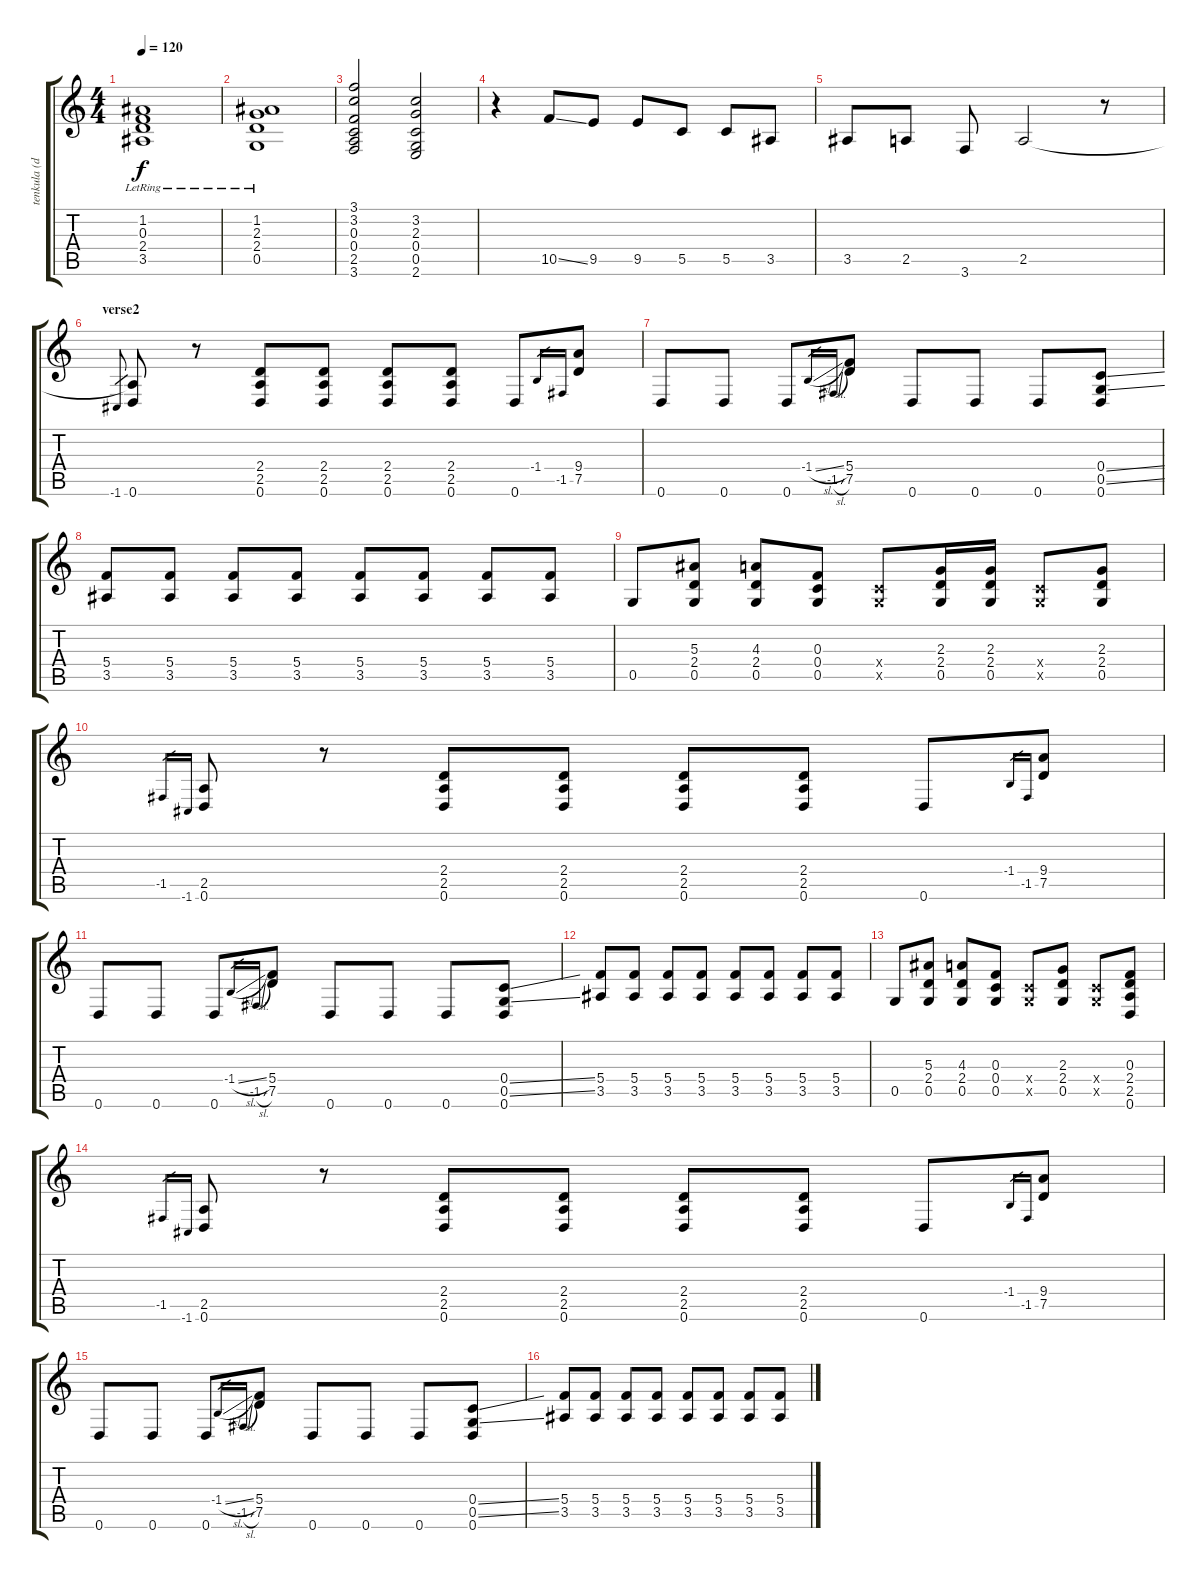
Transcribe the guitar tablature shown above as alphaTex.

\track ("tenkula (distortion)" "tenkula (d") {instrument distortionguitar}
\staff {score tabs}
\tuning (D4 A3 F3 C3 G2 D2) {hide}
\ts (4 4)
\tempo 120
\clef g2
\ks c
(1.2 0.3{lr} 2.4{lr} 3.5{lr}).1{dy f} |
(1.2 2.3{lr} 2.4{lr} 0.5{lr}).1 |
(3.1 3.2 0.3 0.4 2.5 3.6).2 (3.2 2.3 0.4 0.5 2.6).2 |
r.4 10.5{ss}.8 9.5.8 9.5.8 5.5.8 5.5.8 3.5.8 |
3.5.8 2.5.8 3.6.8 2.5.2 r.8 |
\section ("" "verse2")
-1.6.8{gr} (2.5{t} 0.6).8 r.8 (2.4 2.5 0.6).8 (2.4 2.5 0.6).8 (2.4 2.5 0.6).8 (2.4 2.5 0.6).8 0.6.8 -1.4.16{gr} -1.5.16{gr} (9.4 7.5).8 |
0.6.8 0.6.8 0.6.8 -1.4{sl}.16{gr} -1.5{sl}.16{gr} (5.4 7.5).8 0.6.8 0.6.8 0.6.8 (0.4{ss} 0.5{ss} 0.6).8 |
(5.4 3.5).8 (5.4 3.5).8 (5.4 3.5).8 (5.4 3.5).8 (5.4 3.5).8 (5.4 3.5).8 (5.4 3.5).8 (5.4 3.5).8 |
0.5.8 (5.3 2.4 0.5).8 (4.3 2.4 0.5).8 (0.3 0.4 0.5).8 (0.4{x} 0.5{x}).8 (2.3 2.4 0.5).16 (2.3 2.4 0.5).16 (0.4{x} 0.5{x}).8 (2.3 2.4 0.5).8 |
-1.5.16{gr} -1.6.16{gr} (2.5 0.6).8 r.8 (2.4 2.5 0.6).8 (2.4 2.5 0.6).8 (2.4 2.5 0.6).8 (2.4 2.5 0.6).8 0.6.8 -1.4.16{gr} -1.5.16{gr} (9.4 7.5).8 |
0.6.8 0.6.8 0.6.8 -1.4{sl}.16{gr} -1.5{sl}.16{gr} (5.4 7.5).8 0.6.8 0.6.8 0.6.8 (0.4{ss} 0.5{ss} 0.6).8 |
(5.4 3.5).8 (5.4 3.5).8 (5.4 3.5).8 (5.4 3.5).8 (5.4 3.5).8 (5.4 3.5).8 (5.4 3.5).8 (5.4 3.5).8 |
0.5.8 (5.3 2.4 0.5).8 (4.3 2.4 0.5).8 (0.3 0.4 0.5).8 (0.4{x} 0.5{x}).8 (2.3 2.4 0.5).8 (0.4{x} 0.5{x}).8 (0.3 2.4 2.5 0.6).8 |
-1.5.16{gr} -1.6.16{gr} (2.5 0.6).8 r.8 (2.4 2.5 0.6).8 (2.4 2.5 0.6).8 (2.4 2.5 0.6).8 (2.4 2.5 0.6).8 0.6.8 -1.4.16{gr} -1.5.16{gr} (9.4 7.5).8 |
0.6.8 0.6.8 0.6.8 -1.4{sl}.16{gr} -1.5{sl}.16{gr} (5.4 7.5).8 0.6.8 0.6.8 0.6.8 (0.4{ss} 0.5{ss} 0.6).8 |
(5.4 3.5).8 (5.4 3.5).8 (5.4 3.5).8 (5.4 3.5).8 (5.4 3.5).8 (5.4 3.5).8 (5.4 3.5).8 (5.4 3.5).8
